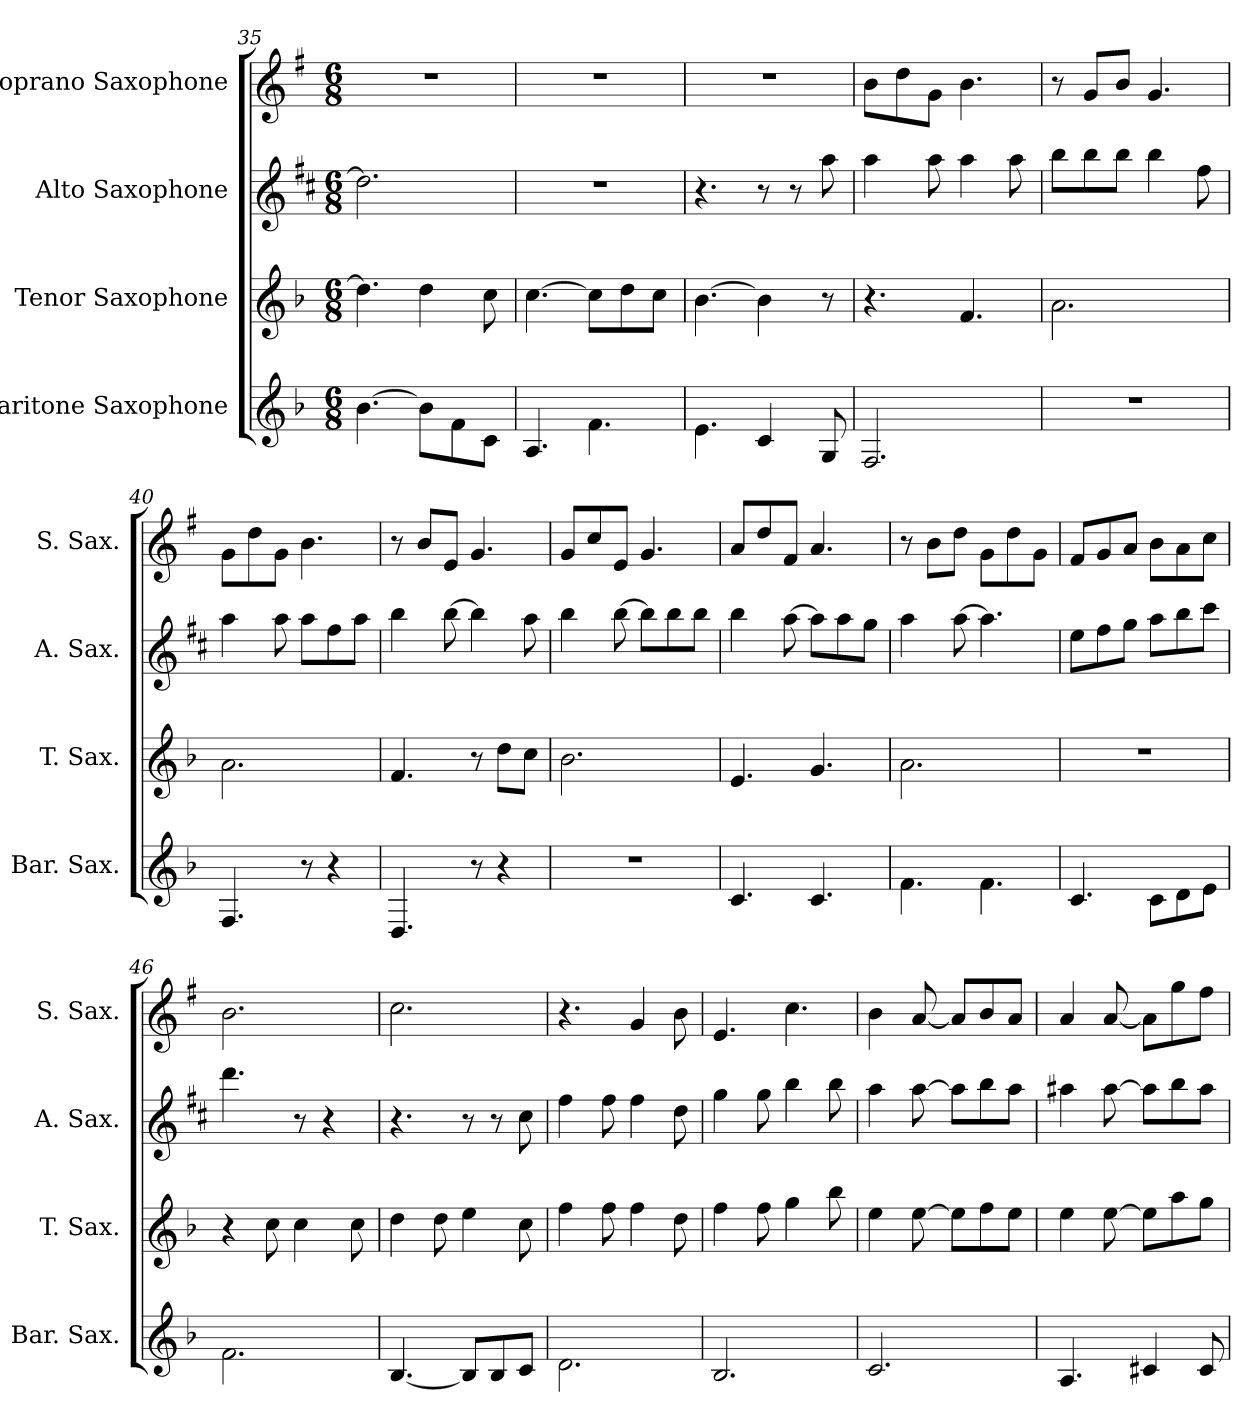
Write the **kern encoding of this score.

**kern	**kern	**kern	**kern
*part4	*part3	*part2	*part1
*staff4	*staff3	*staff2	*staff1
*I"Baritone Saxophone	*I"Tenor Saxophone	*I"Alto Saxophone	*I"Soprano Saxophone
*I'Bar. Sax.	*I'T. Sax.	*I'A. Sax.	*I'S. Sax.
*clefG2	*clefG2	*clefG2	*clefG2
*ITrd12c21	*ITrd8c14	*ITrd5c9	*ITrd1c2
*k[b-]	*k[b-]	*k[b-]	*k[b-]
*M6/8	*M6/8	*M6/8	*M6/8
=35	=35	=35	=35
[4.B-\	4.d\]	2.f\]	2.r
8B-\L]	4d\	.	.
8F\	.	.	.
8C\J	8c\	.	.
=36	=36	=36	=36
4.AA/	[4.c\	2.r	2.r
4.F\	8c\L]	.	.
.	8d\	.	.
.	8c\J	.	.
=37	=37	=37	=37
4.E\	[4.B-\	4.r	2.r
4C/	4B-\]	8r	.
.	.	8r	.
8GG/	8r	8cc\	.
!!LO:PB:g=z
=38	=38	=38	=38
2.FF/	4.r	4cc\	8a\L
.	.	.	8cc\
.	.	8cc\	8f\J
.	4.F/	4cc\	4.a\
.	.	8cc\	.
=39	=39	=39	=39
2.r	2.A\	8dd\L	8r
.	.	8dd\	8f/L
.	.	8dd\J	8a/J
.	.	4dd\	4.f/
.	.	8a\	.
=40	=40	=40	=40
4.FF/	2.A\	4cc\	8f\L
.	.	.	8cc\
.	.	8cc\	8f\J
8r	.	8cc\L	4.a\
4r	.	8a\	.
.	.	8cc\J	.
=41	=41	=41	=41
4.DD/	4.F/	4dd\	8r
.	.	.	8a/L
.	.	[8dd\	8d/J
8r	8r	4dd\]	4.f/
4r	8d\L	.	.
.	8c\J	8cc\	.
=42	=42	=42	=42
2.r	2.B-\	4dd\	8f/L
.	.	.	8b-/
.	.	[8dd\	8d/J
.	.	8dd\L]	4.f/
.	.	8dd\	.
.	.	8dd\J	.
=43	=43	=43	=43
4.C/	4.E/	4dd\	8g/L
.	.	.	8cc/
.	.	[8cc\	8e/J
4.C/	4.G/	8cc\L]	4.g/
.	.	8cc\	.
.	.	8b-\J	.
!!LO:LB:g=z
=44	=44	=44	=44
4.F\	2.A\	4cc\	8r
.	.	.	8a\L
.	.	[8cc\	8cc\J
4.F\	.	4.cc\]	8f\L
.	.	.	8cc\
.	.	.	8f\J
=45	=45	=45	=45
4.C/	2.r	8g\L	8e/L
.	.	8a\	8f/
.	.	8b-\J	8g/J
8C\L	.	8cc\L	8a\L
8D\	.	8dd\	8g\
8E\J	.	8ee\J	8b-\J
=46	=46	=46	=46
2.F\	4r	4.ff\	2.a\
.	8c\	.	.
.	4c\	8r	.
.	.	4r	.
.	8c\	.	.
=47	=47	=47	=47
[4.BB-/	4d\	4.r	2.b-\
.	8d\	.	.
8BB-/L]	4e\	8r	.
8BB-/	.	8r	.
8C/J	8c\	8e\	.
=48	=48	=48	=48
2.D\	4f\	4a\	4.r
.	8f\	8a\	.
.	4f\	4a\	4f/
.	8d\	8f\	8a\
=49	=49	=49	=49
2.BB-/	4f\	4b-\	4.d/
.	8f\	8b-\	.
.	4g\	4dd\	4.b-\
.	8b-\	8dd\	.
=50	=50	=50	=50
2.C/	4e\	4cc\	4a\
.	[8e\	[8cc\	[8g/
.	8e\L]	8cc\L]	8g/L]
.	8f\	8dd\	8a/
.	8e\J	8cc\J	8g/J
!!LO:LB:g=z
=51	=51	=51	=51
4.AA/	4e\	4cc#X\	4g/
.	[8e\	[8cc#\	[8g/
4C#X/	8e\L]	8cc#\L]	8g\L]
.	8a\	8dd\	8ff\
8C#/	8g\J	8cc#\J	8ee\J
=	=	=	=
*-	*-	*-	*-
